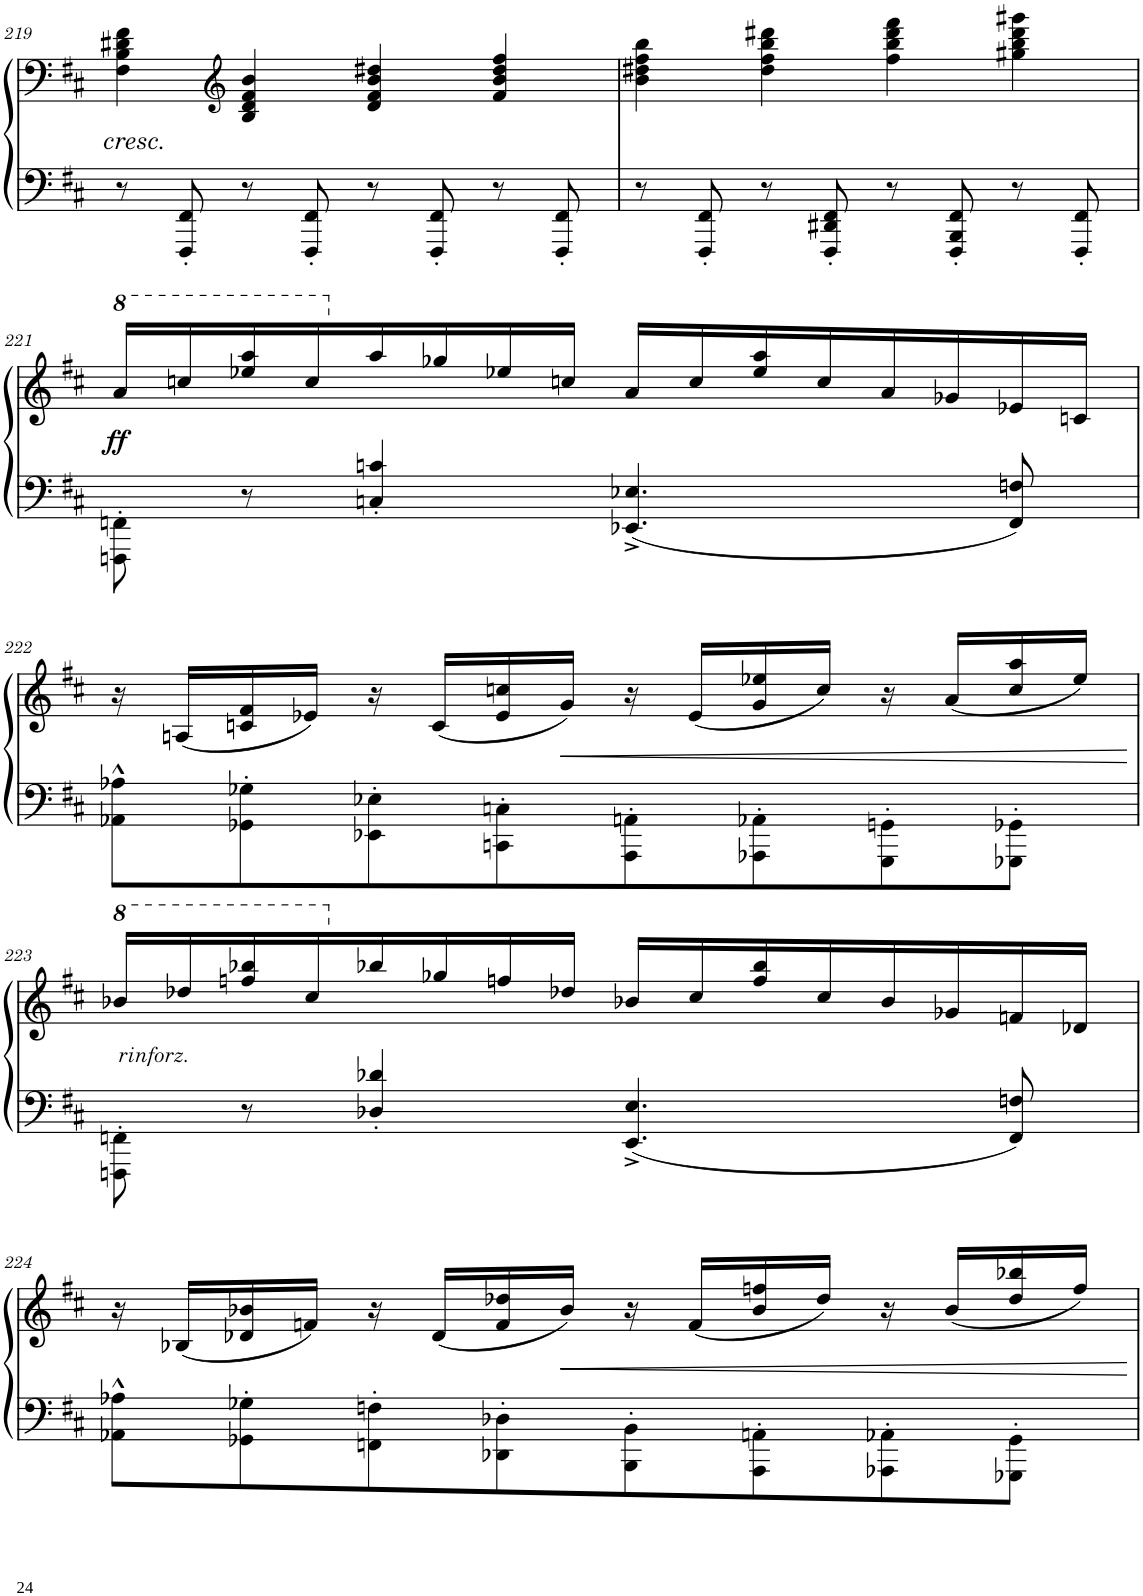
**kern	**kern	**dynam
*part1	*part1	*part1
*staff2	*staff1	*staff1/2
*I"Piano	*	*
*I'Pno	*	*
!!LO:PB:g=z
*clefF4	*clefF4	*
*k[f#c#]	*k[f#c#]	*
*M4/4	*M4/4	*
*met(c)	*met(c)	*
=219	=219	=219
!	!LO:TX:b:i:t=cresc.	!
8r	4F#\ 4B\ 4d#X\ 4f#\	.
8FFF#/' 8FF#/'	.	.
*	*clefG2	*
8r	4B/ 4d#/ 4f#/ 4b/	.
8FFF#/' 8FF#/'	.	.
8r	4d#/ 4f#/ 4b/ 4dd#X/	.
8FFF#/' 8FF#/'	.	.
8r	4f#/ 4b/ 4dd#/ 4ff#/	.
8FFF#/' 8FF#/'	.	.
=220	=220	=220
8r	4b\ 4dd#X\ 4ff#\ 4bb\	.
8FFF#/' 8FF#/'	.	.
8r	4dd#\ 4ff#\ 4bb\ 4ddd#X\	.
8FFF#/' 8DD#X/' 8FF#/'	.	.
8r	4ff#\ 4bb\ 4ddd#\ 4fff#\	.
8FFF#/' 8BBB/' 8FF#/'	.	.
8r	4gg#X\ 4bb\ 4ddd#\ 4ggg#X\	.
8FFF#/' 8FF#/'	.	.
!!LO:LB:g=z
=221	=221	=221
*	*8va	*
!	!	!LO:DY:b
8FFFn\' 8FFn\'	16aa/LL	ff
.	16cccn/	.
8r	16eee-X/ 16aaa/	.
.	16ccc/	.
*	*X8va	*
4Cn/' 4cn/'	16aa/	.
.	16gg-X/	.
.	16ee-X/	.
.	16ccn/JJ	.
4.EE-X/^ 4.E-X/^	16a/LL	.
.	16cc/	.
.	16ee-/ 16aa/	.
.	16cc/	.
.	16a/	.
.	16g-X/	.
8FF/ 8Fn/	16e-X/	.
.	16cn/JJ	.
!!LO:LB:g=z
=222	=222	=222
8AA-X\^^ 8A-X\^^L	16r	.
.	(16An/LL	.
8GG-X\' 8G-X\'	16cn/ 16f#/	.
.	16e-X/JJ)	.
8EE-X\' 8E-X\'	16r	.
.	(16c/LL	.
8CCn\' 8Cn\'	16e-/ 16ccn/	.
!	!	!LO:HP:b
.	16g/JJ)	<
8AAA\' 8AAn\'	16r	.
.	(16e-/LL	.
8AAA-X\' 8AA-X\'	16g/ 16ee-X/	.
.	16cc/JJ)	.
8GGG\' 8GGn\'	16r	.
.	(16a/LL	.
8GGG-X\' 8GG-X\'J	16cc/ 16aa/	.
.	16ee-/JJ)	.
.	.	[
!!LO:LB:g=z
=223	=223	=223
*	*8va	*
!	!	!LO:DY:b
8FFFn\' 8FFn\'	16bb-X/LL	other-dynamics
.	16ddd-X/	.
8r	16fffn/ 16bbb-X/	.
.	16ccc#/	.
*	*X8va	*
4D-X/' 4d-X/'	16bb-X/	.
.	16gg-X/	.
.	16ffn/	.
.	16dd-X/JJ	.
4.EE/^ 4.E/^	16b-X/LL	.
.	16cc#/	.
.	16ff/ 16bb-/	.
.	16cc#/	.
.	16b-/	.
.	16g-X/	.
8FF/ 8Fn/	16fn/	.
.	16d-X/JJ	.
!!LO:LB:g=z
=224	=224	=224
8AA-X\^^ 8A-X\^^L	16r	.
.	(16B-X/LL	.
8GG-X\' 8G-X\'	16d-X/ 16b-X/	.
.	16fn/JJ)	.
8FFn\' 8Fn\'	16r	.
.	(16d-/LL	.
8DD-X\' 8D-X\'	16f/ 16dd-X/	.
!	!	!LO:HP:b
.	16b-/JJ)	<
8BBB\' 8BB\'	16r	.
.	(16f/LL	.
8AAA\' 8AAn\'	16b-/ 16ffn/	.
.	16dd-/JJ)	.
8AAA-X\' 8AA-X\'	16r	.
.	(16b-/LL	.
8GGG-X\' 8GG-\'J	16dd-/ 16bb-X/	.
.	16ff/JJ)	.
.	.	[
=	=	=
*-	*-	*-
